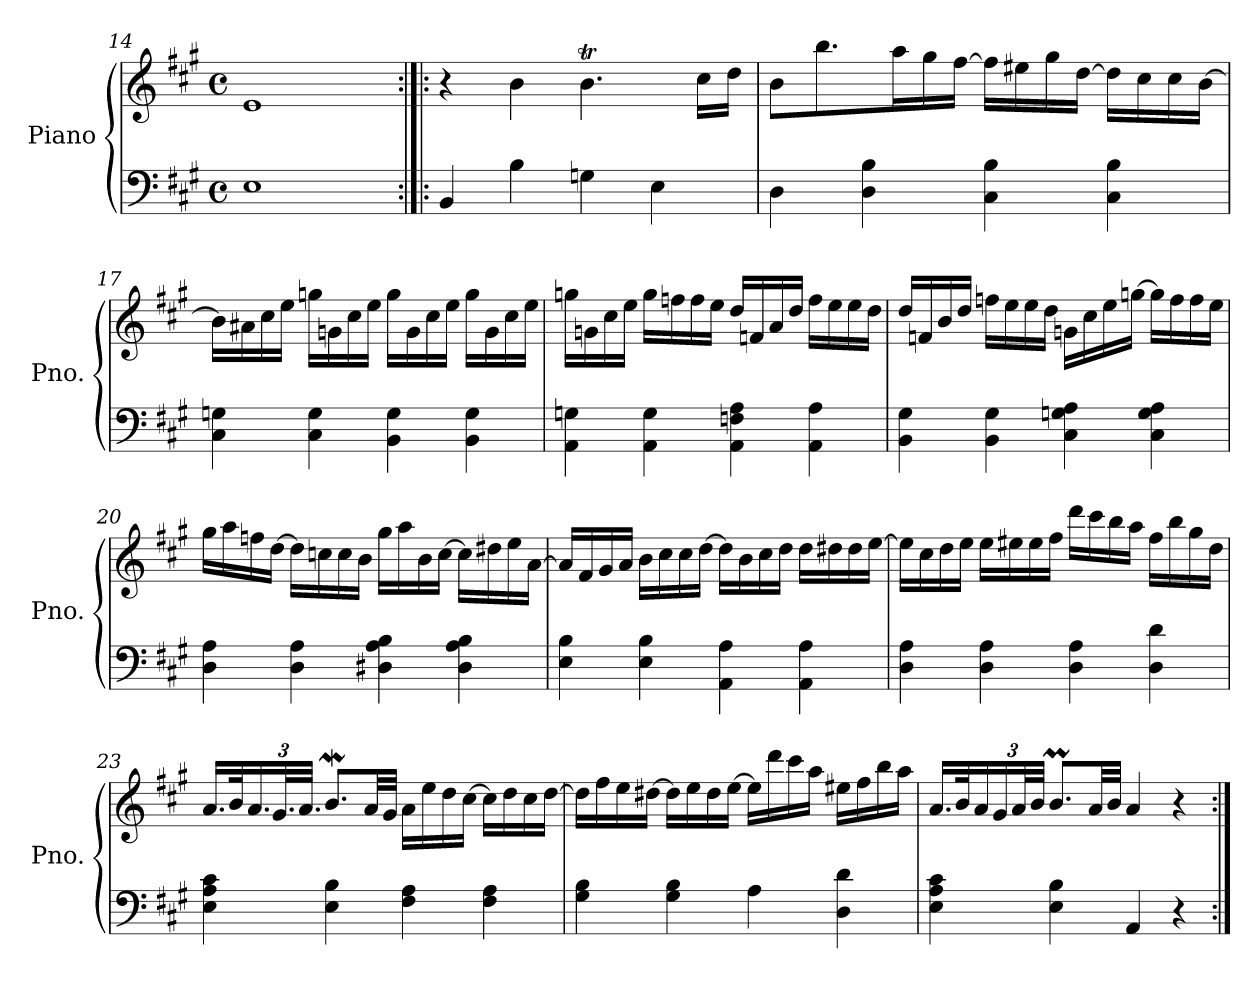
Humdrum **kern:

**kern	**kern
*part1	*part1
*staff2	*staff1
*I"Piano	*
*I'Pno.	*
*clefF4	*clefG2
*k[f#c#g#]	*k[f#c#g#]
*M4/4	*M4/4
*met(c)	*met(c)
=14	=14
1E	1e
!!LO:PB:g=z
=15:|!|:	=15:|!|:
4BB/	4r
4B\	4b\
4Gn\	4.bT\
4E\	.
.	16cc#\LL
.	16dd\JJ
=16	=16
4D\	8b\L
.	8.bb\
4D\ 4B\	.
.	16aa\L
.	16gg#\
.	[16ff#\JJ
4C#\ 4B\	16ff#\LL]
.	16ee#X\
.	16gg#\
.	[16dd\JJ
4C#\ 4B\	16dd\LL]
.	16cc#\
.	16cc#\
.	[16b\JJ
=17	=17
4C#\ 4Gn\	16b\LL]
.	16a#X\
.	16cc#\
.	16ee\JJ
4C#\ 4G\	16ggn\LL
.	16gn\
.	16cc#\
.	16ee\JJ
4BB\ 4G\	16gg\LL
.	16g\
.	16cc#\
.	16ee\JJ
4BB\ 4G\	16gg\LL
.	16g\
.	16cc#\
.	16ee\JJ
!!LO:LB:g=z
=18	=18
4AA\ 4Gn\	16ggn\LL
.	16gn\
.	16cc#\
.	16ee\JJ
4AA\ 4G\	16gg\LL
.	16ffn\
.	16ff\
.	16ee\JJ
4AA\ 4Fn\ 4A\	16dd/LL
.	16fn/
.	16a/
.	16dd/JJ
4AA\ 4A\	16ff\LL
.	16ee\
.	16ee\
.	16dd\JJ
=19	=19
4BB\ 4G#\	16dd/LL
.	16fn/
.	16b/
.	16dd/JJ
4BB\ 4G#\	16ffn\LL
.	16ee\
.	16ee\
.	16dd\JJ
4C#\ 4Gn\ 4A\	16gn\LL
.	16cc#\
.	16ee\
.	[16ggn\JJ
4C#\ 4G\ 4A\	16gg\LL]
.	16ff\
.	16ff\
.	16ee\JJ
!!LO:LB:g=z
=20	=20
4D\ 4A\	16gg#\LL
.	16aa\
.	16ffn\
.	[16dd\JJ
4D\ 4A\	16dd\LL]
.	16ccn\
.	16cc\
.	16b\JJ
4D#X\ 4A\ 4B\	16gg#\LL
.	16aa\
.	16b\
.	[16cc\JJ
4D#\ 4A\ 4B\	16cc\LL]
.	16dd#X\
.	16ee\
.	[16a\JJ
=21	=21
4E\ 4B\	16a/LL]
.	16f#/
.	16g#/
.	16a/JJ
4E\ 4B\	16b\LL
.	16cc#\
.	16cc#\
.	[16dd\JJ
4AA\ 4A\	16dd\LL]
.	16b\
.	16cc#\
.	16dd\JJ
4AA\ 4A\	16dd\LL
.	16dd#X\
.	16dd#\
.	[16ee\JJ
!!LO:LB:g=z
=22	=22
4D\ 4A\	16ee\LL]
.	16cc#\
.	16dd\
.	16ee\JJ
4D\ 4A\	16ee\LL
.	16ee#X\
.	16ee#\
.	16ff#\JJ
4D\ 4A\	16ddd\LL
.	16ccc#\
.	16bb\
.	16aa\JJ
4D\ 4d\	16ff#\LL
.	16bb\
.	16gg#\
.	16dd\JJ
=23	=23
4E\ 4A\ 4c#\	16.a/LL
.	32b/L
*	*Xbrackettup
.	24.a/
.	48.g#/L
.	48.a/JJJJ
4E\ 4B\	8.bW/L
.	32a/LL
.	32g#/JJJ
4F#\ 4A\	16a\LL
.	16ee\
.	16dd\
.	[16cc#\JJ
4F#\ 4A\	16cc#\LL]
.	16dd\
.	16cc#\
.	[16dd\JJ
!!LO:LB:g=z
=24	=24
4G#\ 4B\	16dd\LL]
.	16ff#\
.	16ee\
.	[16dd#X\JJ
4G#\ 4B\	16dd#\LL]
.	16ee\
.	16dd#\
.	[16ee\JJ
4A\	16ee\LL]
.	16ddd\
.	16ccc#\
.	16aa\JJ
4D\ 4d\	16ee#X\LL
.	16ff#\
.	16bb\
.	16aa\JJ
=25	=25
4E\ 4A\ 4c#\	16.a/LL
.	32b/L
.	24a/
.	24g#/
.	48a/L
.	48b/JJJJ
4E\ 4B\	8.bM/L
.	32a/LL
.	32b/JJJ
4AA/	4a/
4r	4r
=:|!	=:|!
*-	*-
